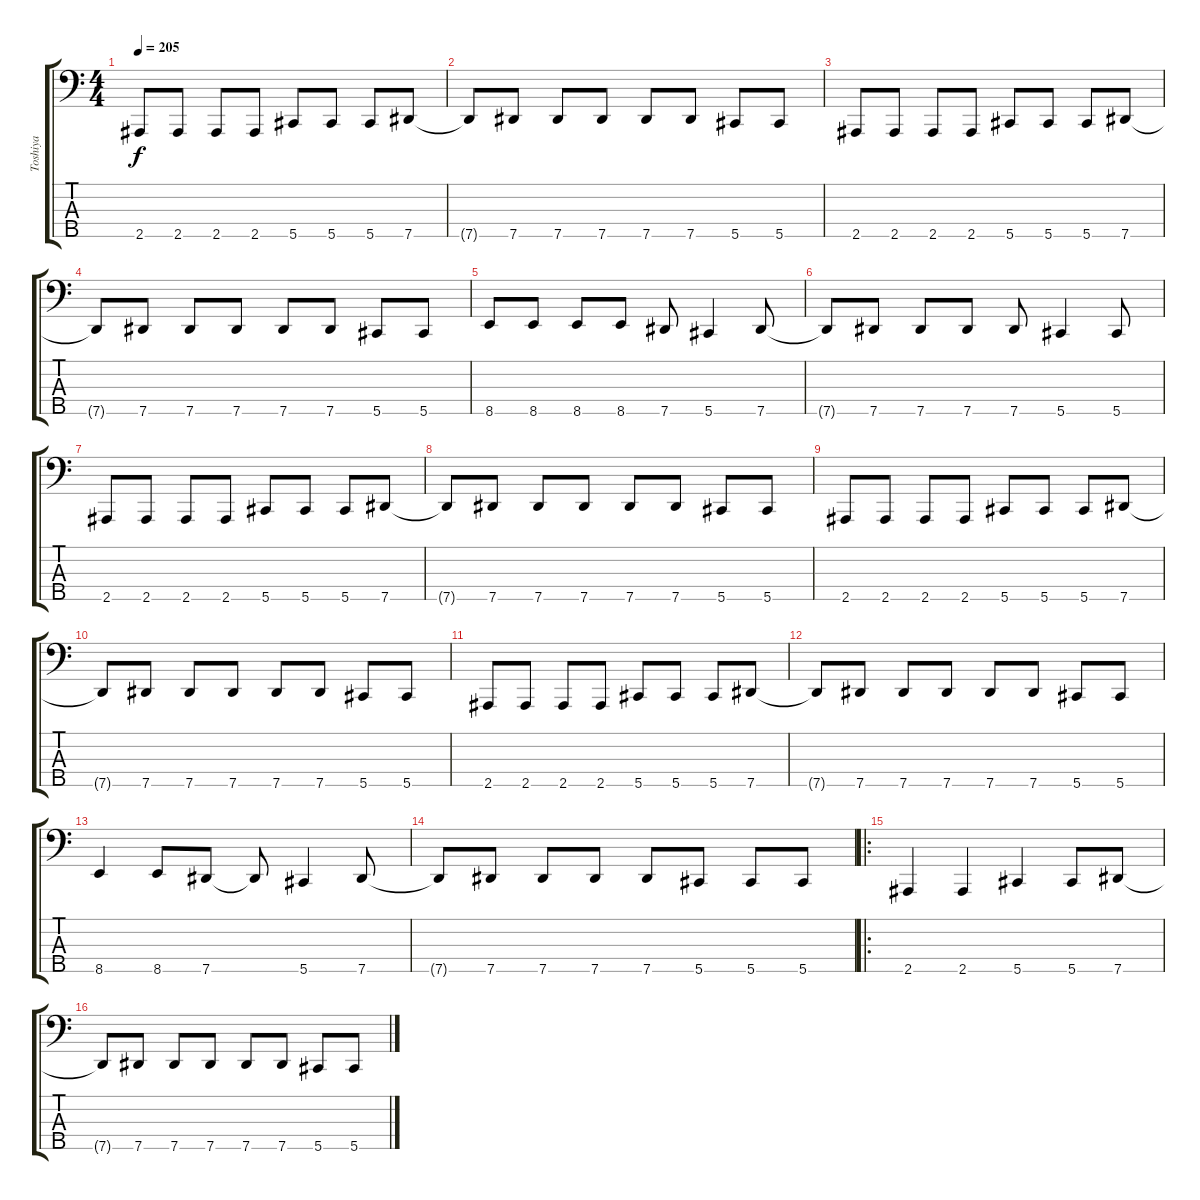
\track ("Toshiya" "Toshiya") {instrument electricbasspick}
\staff {score tabs}
\tuning (E2 B1 Gb1 Db1 Ab0) {hide}
\ts (4 4)
\tempo 205
\clef f4
\ks c
2.5.8{dy f} 2.5.8 2.5.8 2.5.8 5.5.8 5.5.8 5.5.8 7.5.8 |
7.5{t}.8 7.5.8 7.5.8 7.5.8 7.5.8 7.5.8 5.5.8 5.5.8 |
2.5.8 2.5.8 2.5.8 2.5.8 5.5.8 5.5.8 5.5.8 7.5.8 |
7.5{t}.8 7.5.8 7.5.8 7.5.8 7.5.8 7.5.8 5.5.8 5.5.8 |
8.5.8 8.5.8 8.5.8 8.5.8 7.5.8 5.5.4 7.5.8 |
7.5{t}.8 7.5.8 7.5.8 7.5.8 7.5.8 5.5.4 5.5.8 |
2.5.8 2.5.8 2.5.8 2.5.8 5.5.8 5.5.8 5.5.8 7.5.8 |
7.5{t}.8 7.5.8 7.5.8 7.5.8 7.5.8 7.5.8 5.5.8 5.5.8 |
2.5.8 2.5.8 2.5.8 2.5.8 5.5.8 5.5.8 5.5.8 7.5.8 |
7.5{t}.8 7.5.8 7.5.8 7.5.8 7.5.8 7.5.8 5.5.8 5.5.8 |
2.5.8 2.5.8 2.5.8 2.5.8 5.5.8 5.5.8 5.5.8 7.5.8 |
7.5{t}.8 7.5.8 7.5.8 7.5.8 7.5.8 7.5.8 5.5.8 5.5.8 |
8.5.4 8.5.8 7.5.8 7.5{t}.8 5.5.4 7.5.8 |
7.5{t}.8 7.5.8 7.5.8 7.5.8 7.5.8 5.5.8 5.5.8 5.5.8 |
\ro
2.5.4 2.5.4 5.5.4 5.5.8 7.5.8 |
7.5{t}.8 7.5.8 7.5.8 7.5.8 7.5.8 7.5.8 5.5.8 5.5.8
